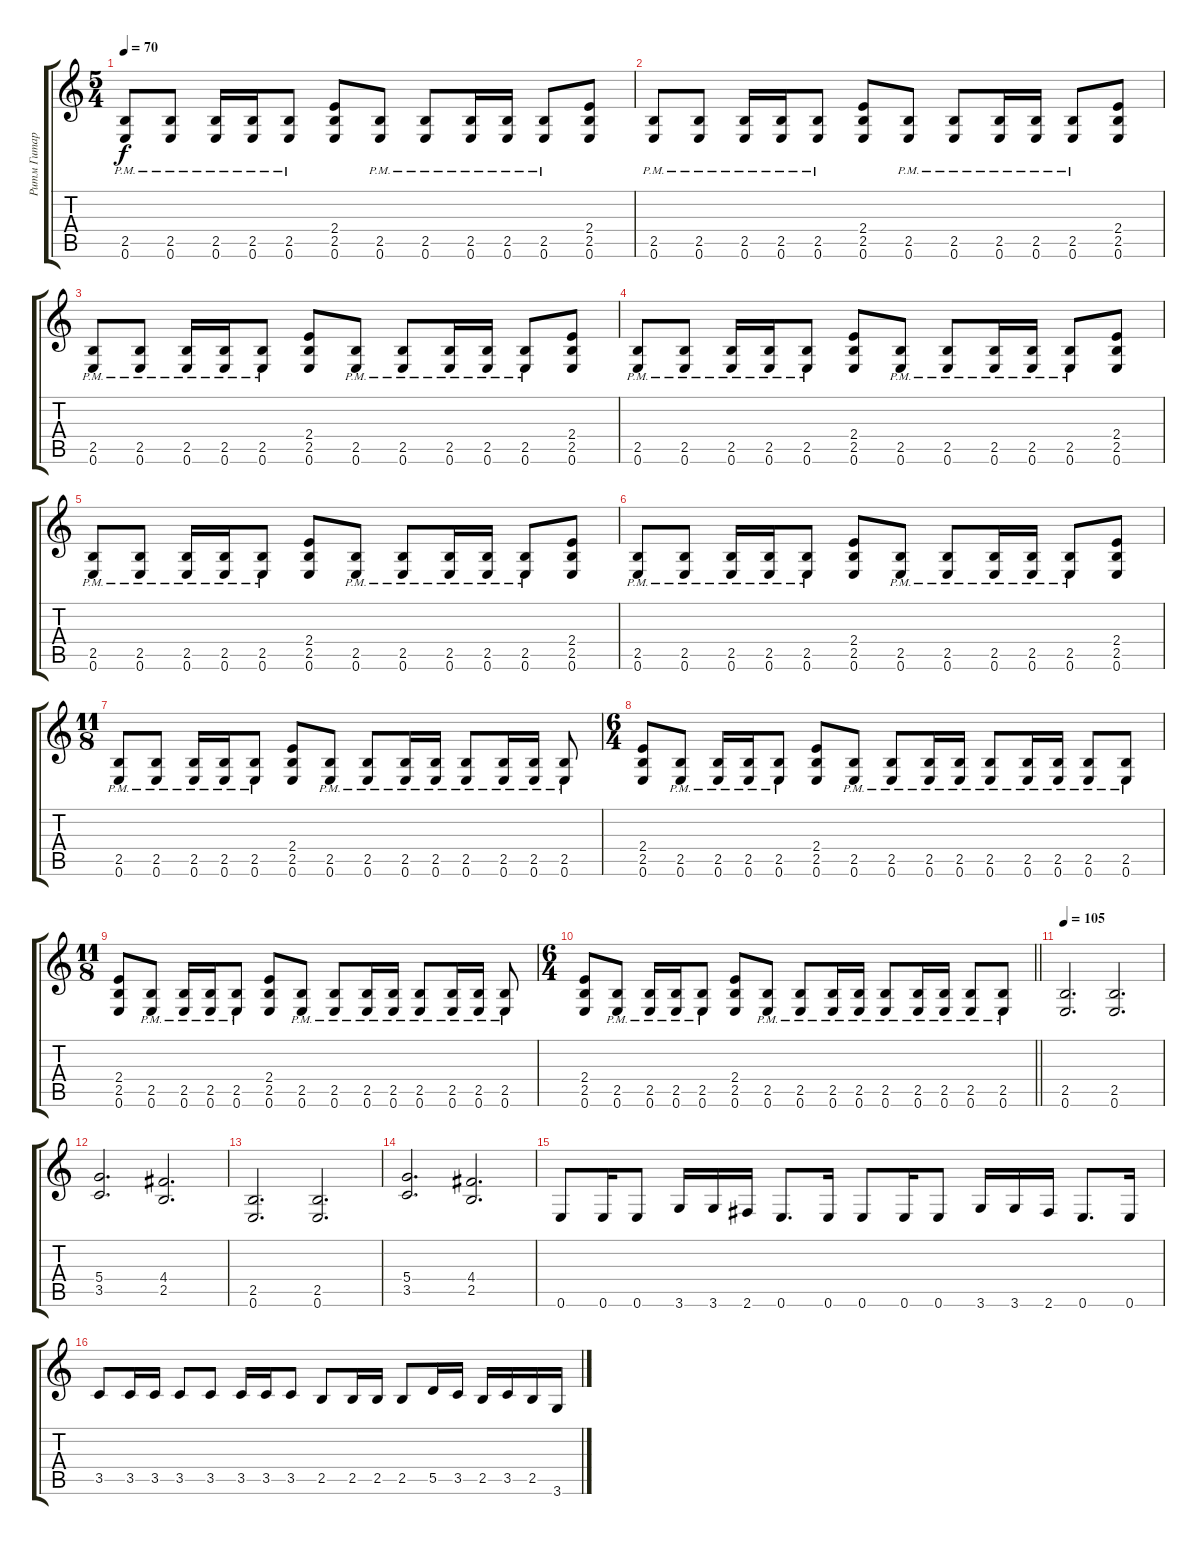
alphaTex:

\track ("Ритм Гитара" "Ритм Гитар") {instrument electricguitarclean}
\staff {score tabs}
\tuning (E4 B3 G3 D3 A2 E2) {hide}
\ts (5 4)
\tempo 70
\clef g2
\ks c
(2.5{pm} 0.6{pm}).8{dy f} (2.5{pm} 0.6{pm}).8 (2.5{pm} 0.6{pm}).16 (2.5{pm} 0.6{pm}).16 (2.5{pm} 0.6{pm}).8 (2.4 2.5 0.6).8 (2.5{pm} 0.6{pm}).8 (2.5{pm} 0.6{pm}).8 (2.5{pm} 0.6{pm}).16 (2.5{pm} 0.6{pm}).16 (2.5{pm} 0.6{pm}).8 (2.4 2.5 0.6).8 |
(2.5{pm} 0.6{pm}).8 (2.5{pm} 0.6{pm}).8 (2.5{pm} 0.6{pm}).16 (2.5{pm} 0.6{pm}).16 (2.5{pm} 0.6{pm}).8 (2.4 2.5 0.6).8 (2.5{pm} 0.6{pm}).8 (2.5{pm} 0.6{pm}).8 (2.5{pm} 0.6{pm}).16 (2.5{pm} 0.6{pm}).16 (2.5{pm} 0.6{pm}).8 (2.4 2.5 0.6).8 |
(2.5{pm} 0.6{pm}).8 (2.5{pm} 0.6{pm}).8 (2.5{pm} 0.6{pm}).16 (2.5{pm} 0.6{pm}).16 (2.5{pm} 0.6{pm}).8 (2.4 2.5 0.6).8 (2.5{pm} 0.6{pm}).8 (2.5{pm} 0.6{pm}).8 (2.5{pm} 0.6{pm}).16 (2.5{pm} 0.6{pm}).16 (2.5{pm} 0.6{pm}).8 (2.4 2.5 0.6).8 |
(2.5{pm} 0.6{pm}).8 (2.5{pm} 0.6{pm}).8 (2.5{pm} 0.6{pm}).16 (2.5{pm} 0.6{pm}).16 (2.5{pm} 0.6{pm}).8 (2.4 2.5 0.6).8 (2.5{pm} 0.6{pm}).8 (2.5{pm} 0.6{pm}).8 (2.5{pm} 0.6{pm}).16 (2.5{pm} 0.6{pm}).16 (2.5{pm} 0.6{pm}).8 (2.4 2.5 0.6).8 |
(2.5{pm} 0.6{pm}).8 (2.5{pm} 0.6{pm}).8 (2.5{pm} 0.6{pm}).16 (2.5{pm} 0.6{pm}).16 (2.5{pm} 0.6{pm}).8 (2.4 2.5 0.6).8 (2.5{pm} 0.6{pm}).8 (2.5{pm} 0.6{pm}).8 (2.5{pm} 0.6{pm}).16 (2.5{pm} 0.6{pm}).16 (2.5{pm} 0.6{pm}).8 (2.4 2.5 0.6).8 |
(2.5{pm} 0.6{pm}).8 (2.5{pm} 0.6{pm}).8 (2.5{pm} 0.6{pm}).16 (2.5{pm} 0.6{pm}).16 (2.5{pm} 0.6{pm}).8 (2.4 2.5 0.6).8 (2.5{pm} 0.6{pm}).8 (2.5{pm} 0.6{pm}).8 (2.5{pm} 0.6{pm}).16 (2.5{pm} 0.6{pm}).16 (2.5{pm} 0.6{pm}).8 (2.4 2.5 0.6).8 |
\ts (11 8)
(2.5{pm} 0.6{pm}).8 (2.5{pm} 0.6{pm}).8 (2.5{pm} 0.6{pm}).16 (2.5{pm} 0.6{pm}).16 (2.5{pm} 0.6{pm}).8 (2.4 2.5 0.6).8 (2.5{pm} 0.6{pm}).8 (2.5{pm} 0.6{pm}).8 (2.5{pm} 0.6{pm}).16 (2.5{pm} 0.6{pm}).16 (2.5{pm} 0.6{pm}).8 (2.5{pm} 0.6{pm}).16 (2.5{pm} 0.6{pm}).16 (2.5{pm} 0.6{pm}).8 |
\ts (6 4)
(2.4 2.5 0.6).8 (2.5{pm} 0.6{pm}).8 (2.5{pm} 0.6{pm}).16 (2.5{pm} 0.6{pm}).16 (2.5{pm} 0.6{pm}).8 (2.4 2.5 0.6).8 (2.5{pm} 0.6{pm}).8 (2.5{pm} 0.6{pm}).8 (2.5{pm} 0.6{pm}).16 (2.5{pm} 0.6{pm}).16 (2.5{pm} 0.6{pm}).8 (2.5{pm} 0.6{pm}).16 (2.5{pm} 0.6{pm}).16 (2.5{pm} 0.6{pm}).8 (2.5{pm} 0.6{pm}).8 |
\ts (11 8)
(2.4 2.5 0.6).8 (2.5{pm} 0.6{pm}).8 (2.5{pm} 0.6{pm}).16 (2.5{pm} 0.6{pm}).16 (2.5{pm} 0.6{pm}).8 (2.4 2.5 0.6).8 (2.5{pm} 0.6{pm}).8 (2.5{pm} 0.6{pm}).8 (2.5{pm} 0.6{pm}).16 (2.5{pm} 0.6{pm}).16 (2.5{pm} 0.6{pm}).8 (2.5{pm} 0.6{pm}).16 (2.5{pm} 0.6{pm}).16 (2.5{pm} 0.6{pm}).8 |
\ts (6 4)
\barLineRight lightlight
(2.4 2.5 0.6).8 (2.5{pm} 0.6{pm}).8 (2.5{pm} 0.6{pm}).16 (2.5{pm} 0.6{pm}).16 (2.5{pm} 0.6{pm}).8 (2.4 2.5 0.6).8 (2.5{pm} 0.6{pm}).8 (2.5{pm} 0.6{pm}).8 (2.5{pm} 0.6{pm}).16 (2.5{pm} 0.6{pm}).16 (2.5{pm} 0.6{pm}).8 (2.5{pm} 0.6{pm}).16 (2.5{pm} 0.6{pm}).16 (2.5{pm} 0.6{pm}).8 (2.5{pm} 0.6{pm}).8 |
\section ("" "")
\tempo 105
(2.5 0.6).2{d} (2.5 0.6).2{d} |
(5.4 3.5).2{d} (4.4 2.5).2{d} |
(2.5 0.6).2{d} (2.5 0.6).2{d} |
(5.4 3.5).2{d} (4.4 2.5).2{d} |
0.6.8 0.6.16 0.6.8 3.6.16 3.6.16 2.6.16 0.6.8{d} 0.6.16 0.6.8 0.6.16 0.6.8 3.6.16 3.6.16 2.6.16 0.6.8{d} 0.6.16 |
3.5.8 3.5.16 3.5.16 3.5.8 3.5.8 3.5.16 3.5.16 3.5.8 2.5.8 2.5.16 2.5.16 2.5.8 5.5.16 3.5.16 2.5.16 3.5.16 2.5.16 3.6.16
